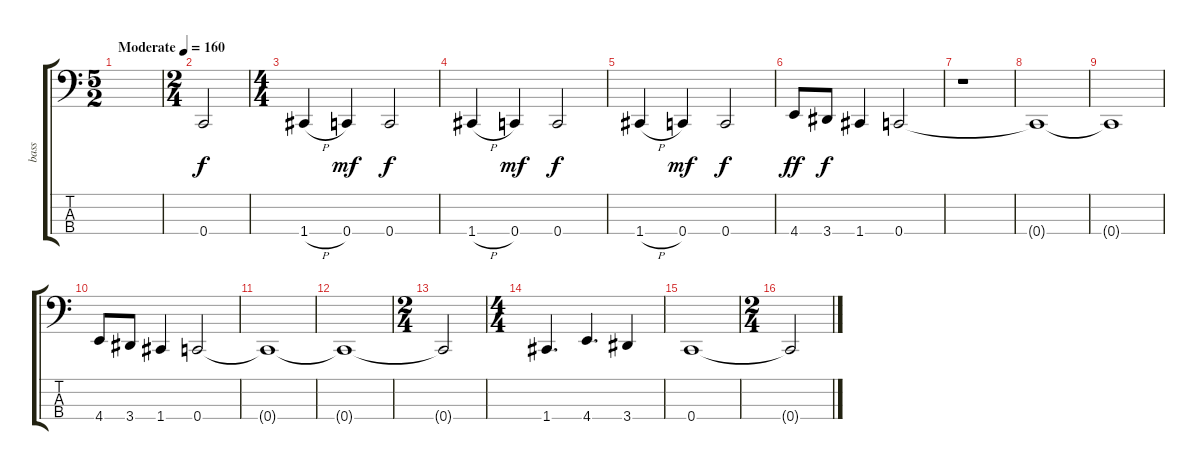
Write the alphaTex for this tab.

\track ("bass" "bass") {instrument electricbassfinger}
\staff {score tabs}
\tuning (F2 C2 G1 C1) {hide}
\ts (5 2)
\tempo (160 "Moderate")
\clef f4
\ks c
|
\ts (2 4)
0.4.2 |
\ts (4 4)
1.4{h}.4 0.4.4{dy mf} 0.4.2{dy f} |
1.4{h}.4 0.4.4{dy mf} 0.4.2{dy f} |
1.4{h}.4 0.4.4{dy mf} 0.4.2{dy f} |
4.4.8{dy ff} 3.4.8{dy f} 1.4.4 0.4.2 |
r.1 |
0.4{t}.1 |
0.4{t}.1 |
4.4.8 3.4.8 1.4.4 0.4.2 |
0.4{t}.1 |
0.4{t}.1 |
\ts (2 4)
0.4{t}.2 |
\ts (4 4)
1.4.4{d} 4.4.4{d} 3.4.4 |
0.4.1 |
\ts (2 4)
0.4{t}.2
